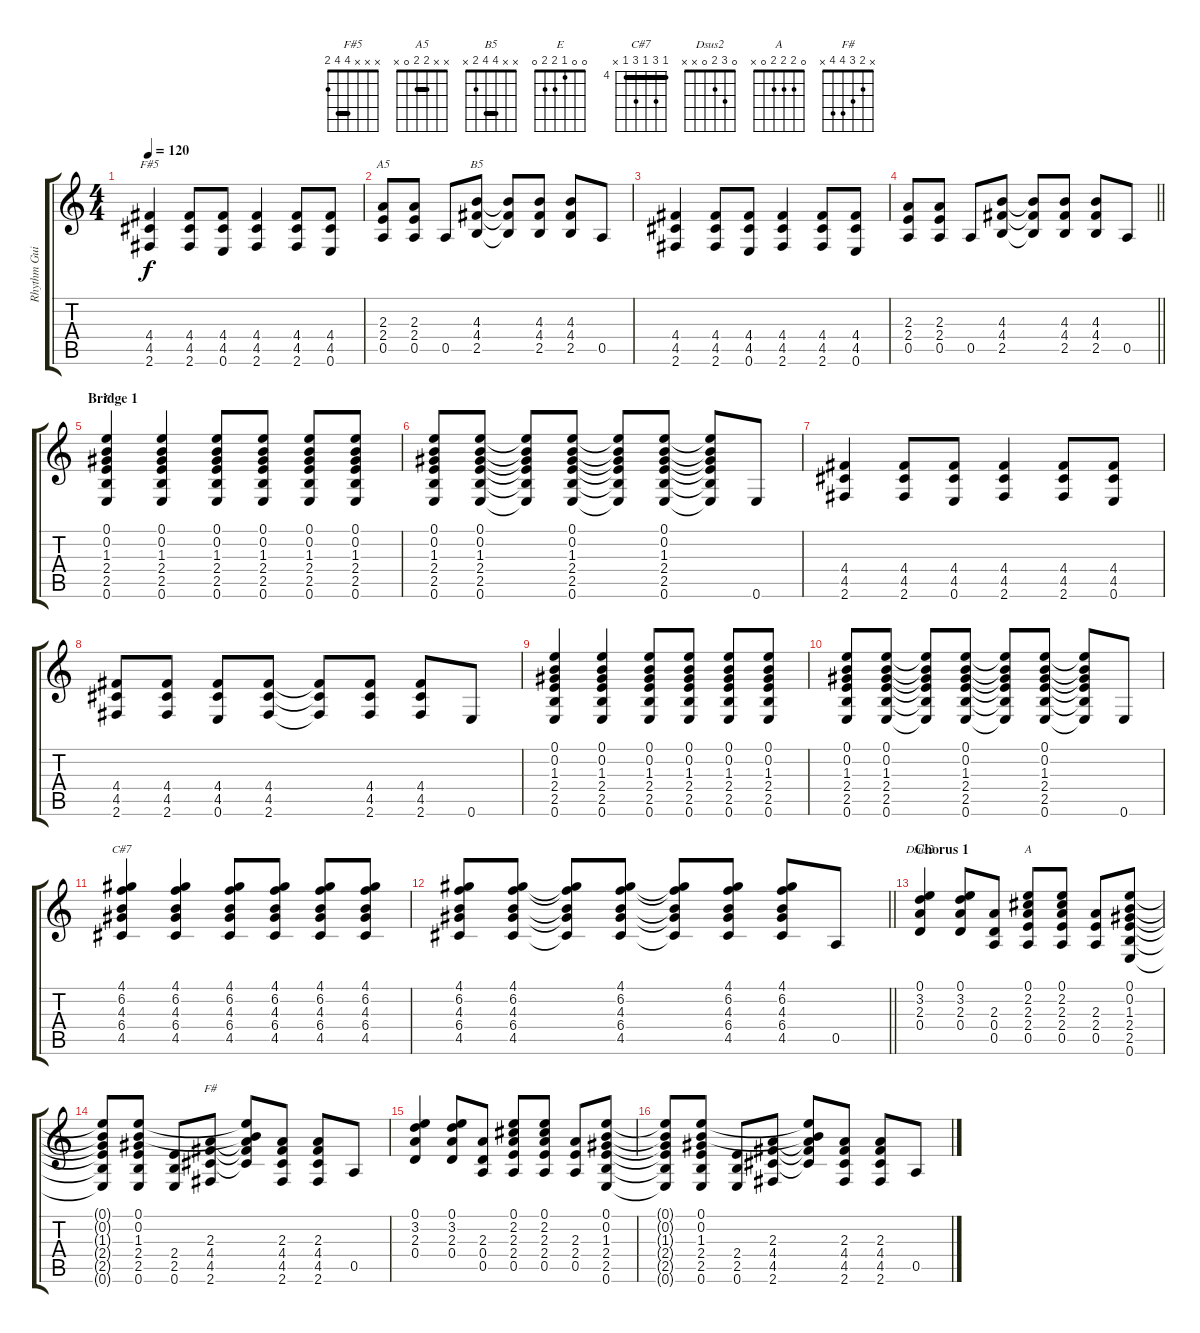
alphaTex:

\track ("Rhythm Guitar" "Rhythm Gui") {instrument overdrivenguitar}
\staff {score tabs}
\tuning (E4 B3 G3 D3 A2 E2) {hide}
\chord ("F#5" x x x 4 4 2) {barre 4}
\chord ("A5" x x 2 2 0 x) {barre 2}
\chord ("B5" x x 4 4 2 x) {barre 4}
\chord ("E" 0 0 1 2 2 0)
\chord ("C#7" 4 6 4 6 4 x) {firstfret 4 barre 4}
\chord ("Dsus2" 0 3 2 0 x x)
\chord ("A" 0 2 2 2 0 x)
\chord ("F#" x 2 3 4 4 x)
\ts (4 4)
\tempo 120
\clef g2
\ks c
(4.4 4.5 2.6).4{ch "F#5" dy f} (4.4 4.5 2.6).8 (4.4 4.5 0.6).8 (4.4 4.5 2.6).4 (4.4 4.5 2.6).8 (4.4 4.5 0.6).8 |
(2.3 2.4 0.5).8{ch "A5"} (2.3 2.4 0.5).8 0.5.8 (4.3 4.4 2.5).8{ch "B5"} (4.3{t} 4.4{t} 2.5{t}).8 (4.3 4.4 2.5).8 (4.3 4.4 2.5).8 0.5.8 |
(4.4 4.5 2.6).4 (4.4 4.5 2.6).8 (4.4 4.5 0.6).8 (4.4 4.5 2.6).4 (4.4 4.5 2.6).8 (4.4 4.5 0.6).8 |
\barLineRight lightlight
(2.3 2.4 0.5).8 (2.3 2.4 0.5).8 0.5.8 (4.3 4.4 2.5).8 (4.3{t} 4.4{t} 2.5{t}).8 (4.3 4.4 2.5).8 (4.3 4.4 2.5).8 0.5.8 |
\section ("" "Bridge 1")
(0.1 0.2 1.3 2.4 2.5 0.6).4{ch "E"} (0.1 0.2 1.3 2.4 2.5 0.6).4 (0.1 0.2 1.3 2.4 2.5 0.6).8 (0.1 0.2 1.3 2.4 2.5 0.6).8 (0.1 0.2 1.3 2.4 2.5 0.6).8 (0.1 0.2 1.3 2.4 2.5 0.6).8 |
(0.1 0.2 1.3 2.4 2.5 0.6).8 (0.1 0.2 1.3 2.4 2.5 0.6).8 (0.1{t} 0.2{t} 1.3{t} 2.4{t} 2.5{t} 0.6{t}).8 (0.1 0.2 1.3 2.4 2.5 0.6).8 (0.1{t} 0.2{t} 1.3{t} 2.4{t} 2.5{t} 0.6{t}).8 (0.1 0.2 1.3 2.4 2.5 0.6).8 (0.1{t} 0.2{t} 1.3{t} 2.4{t} 2.5{t} 0.6{t}).8 0.6.8 |
(4.4 4.5 2.6).4 (4.4 4.5 2.6).8 (4.4 4.5 0.6).8 (4.4 4.5 2.6).4 (4.4 4.5 2.6).8 (4.4 4.5 0.6).8 |
(4.4 4.5 2.6).8 (4.4 4.5 2.6).8 (4.4 4.5 0.6).8 (4.4 4.5 2.6).8 (4.4{t} 4.5{t} 2.6{t}).8 (4.4 4.5 2.6).8 (4.4 4.5 2.6).8 0.6.8 |
(0.1 0.2 1.3 2.4 2.5 0.6).4 (0.1 0.2 1.3 2.4 2.5 0.6).4 (0.1 0.2 1.3 2.4 2.5 0.6).8 (0.1 0.2 1.3 2.4 2.5 0.6).8 (0.1 0.2 1.3 2.4 2.5 0.6).8 (0.1 0.2 1.3 2.4 2.5 0.6).8 |
(0.1 0.2 1.3 2.4 2.5 0.6).8 (0.1 0.2 1.3 2.4 2.5 0.6).8 (0.1{t} 0.2{t} 1.3{t} 2.4{t} 2.5{t} 0.6{t}).8 (0.1 0.2 1.3 2.4 2.5 0.6).8 (0.1{t} 0.2{t} 1.3{t} 2.4{t} 2.5{t} 0.6{t}).8 (0.1 0.2 1.3 2.4 2.5 0.6).8 (0.1{t} 0.2{t} 1.3{t} 2.4{t} 2.5{t} 0.6{t}).8 0.6.8 |
(4.1 6.2 4.3 6.4 4.5).4{ch "C#7"} (4.1 6.2 4.3 6.4 4.5).4 (4.1 6.2 4.3 6.4 4.5).8 (4.1 6.2 4.3 6.4 4.5).8 (4.1 6.2 4.3 6.4 4.5).8 (4.1 6.2 4.3 6.4 4.5).8 |
\barLineRight lightlight
(4.1 6.2 4.3 6.4 4.5).8 (4.1 6.2 4.3 6.4 4.5).8 (4.1{t} 6.2{t} 4.3{t} 6.4{t} 4.5{t}).8 (4.1 6.2 4.3 6.4 4.5).8 (4.1{t} 6.2{t} 4.3{t} 6.4{t} 4.5{t}).8 (4.1 6.2 4.3 6.4 4.5).8 (4.1 6.2 4.3 6.4 4.5).8 0.5.8 |
\section ("" "Chorus 1")
(0.1 3.2 2.3 0.4).4{ch "Dsus2"} (0.1 3.2 2.3 0.4).8 (2.3 0.4 0.5).8 (0.1 2.2 2.3 2.4 0.5).8{ch "A"} (0.1 2.2 2.3 2.4 0.5).8 (2.3 2.4 0.5).8 (0.1 0.2 1.3 2.4 2.5 0.6).8 |
(0.1{t} 0.2{t} 1.3{t} 2.4{t} 2.5{t} 0.6{t}).8 (0.1 0.2 1.3 2.4 2.5 0.6).8 (2.4 2.5 0.6).8 (2.3 4.4 4.5 2.6).8{ch "F#"} (0.1{t} 0.2{t} 2.3{t} 4.4{t} 4.5{t}).8 (2.3 4.4 4.5 2.6).8 (2.3 4.4 4.5 2.6).8 0.5.8 |
(0.1 3.2 2.3 0.4).4 (0.1 3.2 2.3 0.4).8 (2.3 0.4 0.5).8 (0.1 2.2 2.3 2.4 0.5).8 (0.1 2.2 2.3 2.4 0.5).8 (2.3 2.4 0.5).8 (0.1 0.2 1.3 2.4 2.5 0.6).8 |
(0.1{t} 0.2{t} 1.3{t} 2.4{t} 2.5{t} 0.6{t}).8 (0.1 0.2 1.3 2.4 2.5 0.6).8 (2.4 2.5 0.6).8 (2.3 4.4 4.5 2.6).8 (0.1{t} 0.2{t} 2.3{t} 4.4{t} 4.5{t}).8 (2.3 4.4 4.5 2.6).8 (2.3 4.4 4.5 2.6).8 0.5.8
